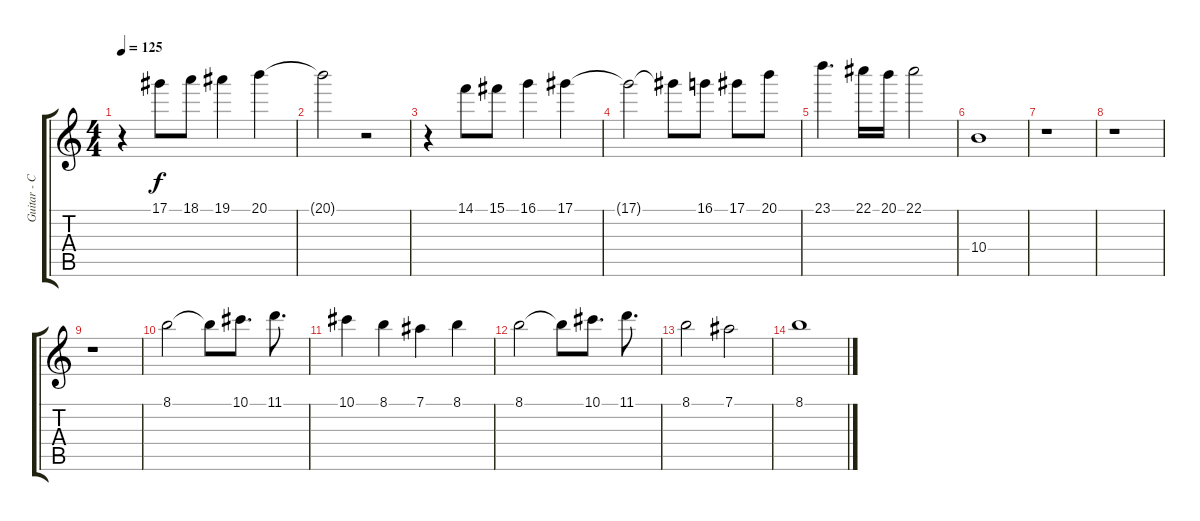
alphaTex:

\track ("Guitar - Center" "Guitar - C") {instrument distortionguitar}
\staff {score tabs}
\tuning (Eb4 Bb3 Gb3 Db3 Ab2 Db2) {hide}
\ts (4 4)
\tempo 125
\clef g2
\ks c
r.4{dy f} 17.1.8 18.1.8 19.1.4 20.1.4 |
20.1{t}.2 r.2 |
r.4 14.1.8 15.1.8 16.1.4 17.1.4 |
17.1{t}.2 17.1{t}.8 16.1.8 17.1.8 20.1.8 |
23.1.4{d} 22.1.16 20.1.16 22.1.2 |
10.4.1 |
r.1 |
r.1 |
r.1 |
8.1.2 8.1{t}.8 10.1.8{d} 11.1.8{d} |
10.1.4 8.1.4 7.1.4 8.1.4 |
8.1.2 8.1{t}.8 10.1.8{d} 11.1.8{d} |
8.1.2 7.1.2 |
8.1.1
